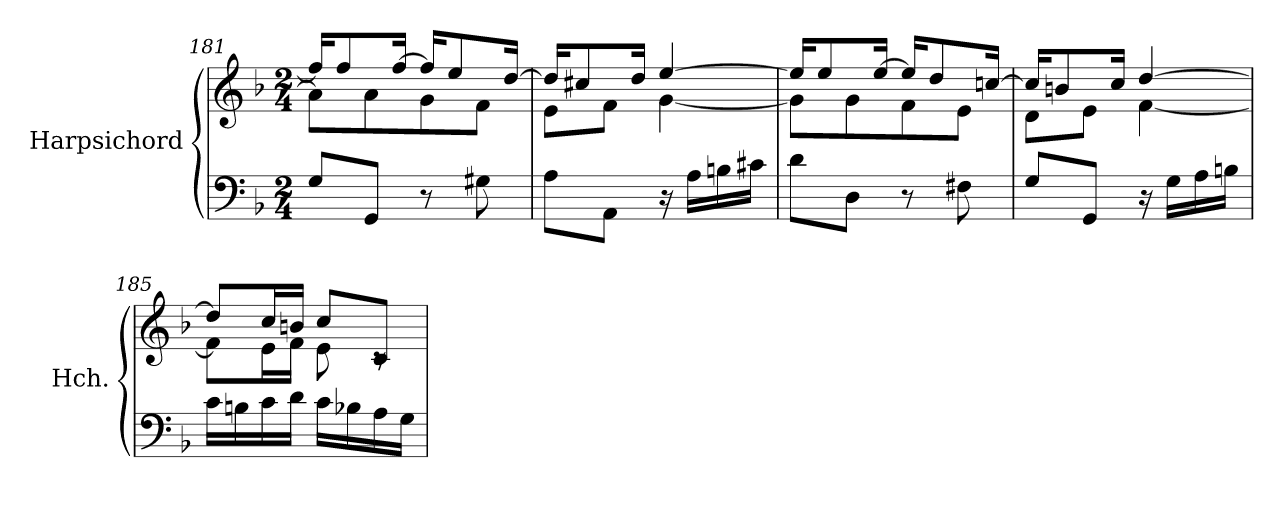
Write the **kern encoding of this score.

**kern	**kern
*part1	*part1
*staff2	*staff1
*I"Harpsichord	*
*I'Hch.	*
*clefF4	*clefG2
*k[b-]	*k[b-]
*M2/4	*M2/4
=181	=181
*	*^
8G/L	16ff/KL]	8a\L]
.	8ff/	.
8GG/J	.	8a\
.	[16ff/Jk	.
8r	16ff/KL]	8g\
.	8ee/	.
8G#X\	.	8f\J
.	[16dd/Jk	.
!!LO:PB:g=z	!!
=182	=182	=182
8A\L	16dd/KL]	8e\L
.	8cc#X/	.
8AA\J	.	8f\J
.	16dd/Jk	.
16r	[4ee/	[4g\
16A\LL	.	.
16Bn\	.	.
16c#X\JJ	.	.
=183	=183	=183
8d\L	16ee/KL]	8g\L]
.	8ee/	.
8D\J	.	8g\
.	[16ee/Jk	.
8r	16ee/KL]	8f\
.	8dd/	.
8F#X\	.	8e\J
.	[16ccn/Jk	.
=184	=184	=184
8G/L	16cc/KL]	8d\L
.	8bn/	.
8GG/J	.	8e\J
.	16cc/Jk	.
16r	[4dd/	[4f\
16G\LL	.	.
16A\	.	.
16Bn\JJ	.	.
=185	=185	=185
16c\LL	8dd/L]	8f\L]
16Bn\	.	.
16c\	16cc/L	16e\L
16d\JJ	16bn/JJ	16f\JJ
16c\LL	8cc/L	8e\
16B-X\	.	.
16A\	8c/J	8rc
16G\JJ	.	.
*	*v	*v
=	=
*-	*-
